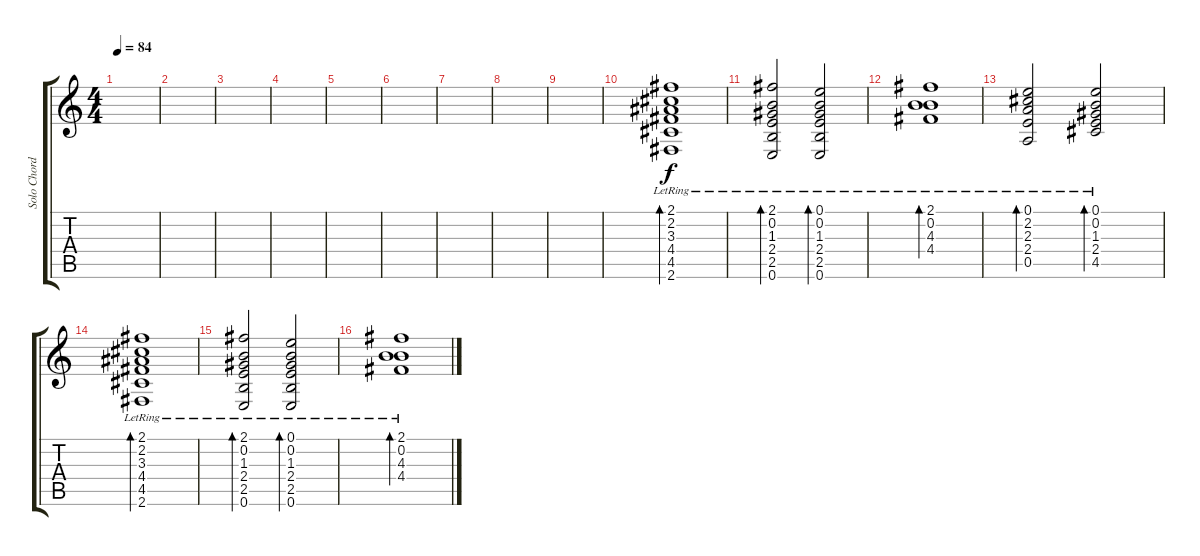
\track ("Solo Chords" "Solo Chord") {instrument acousticguitarsteel}
\staff {score tabs}
\tuning (E4 B3 G3 D3 A2 E2) {hide}
\ts (4 4)
\tempo 84
\clef g2
\ks c
|
|
|
|
|
|
|
|
|
(2.1 2.2 3.3 4.4 4.5 2.6{lr}).1{bd 60} |
(2.1 0.2 1.3 2.4 2.5 0.6{lr}).2{bd 60} (0.1 0.2 1.3 2.4 2.5 0.6{lr}).2{bd 60} |
(2.1 0.2 4.3{lr} 4.4).1{bd 60} |
(0.1 2.2 2.3 2.4 0.5{lr}).2{bd 60} (0.1 0.2 1.3 2.4 4.5{lr}).2{bd 60} |
(2.1 2.2 3.3 4.4 4.5 2.6{lr}).1{bd 60} |
(2.1 0.2 1.3 2.4 2.5 0.6{lr}).2{bd 60} (0.1 0.2 1.3 2.4 2.5 0.6{lr}).2{bd 60} |
(2.1 0.2 4.3{lr} 4.4).1{bd 60}
